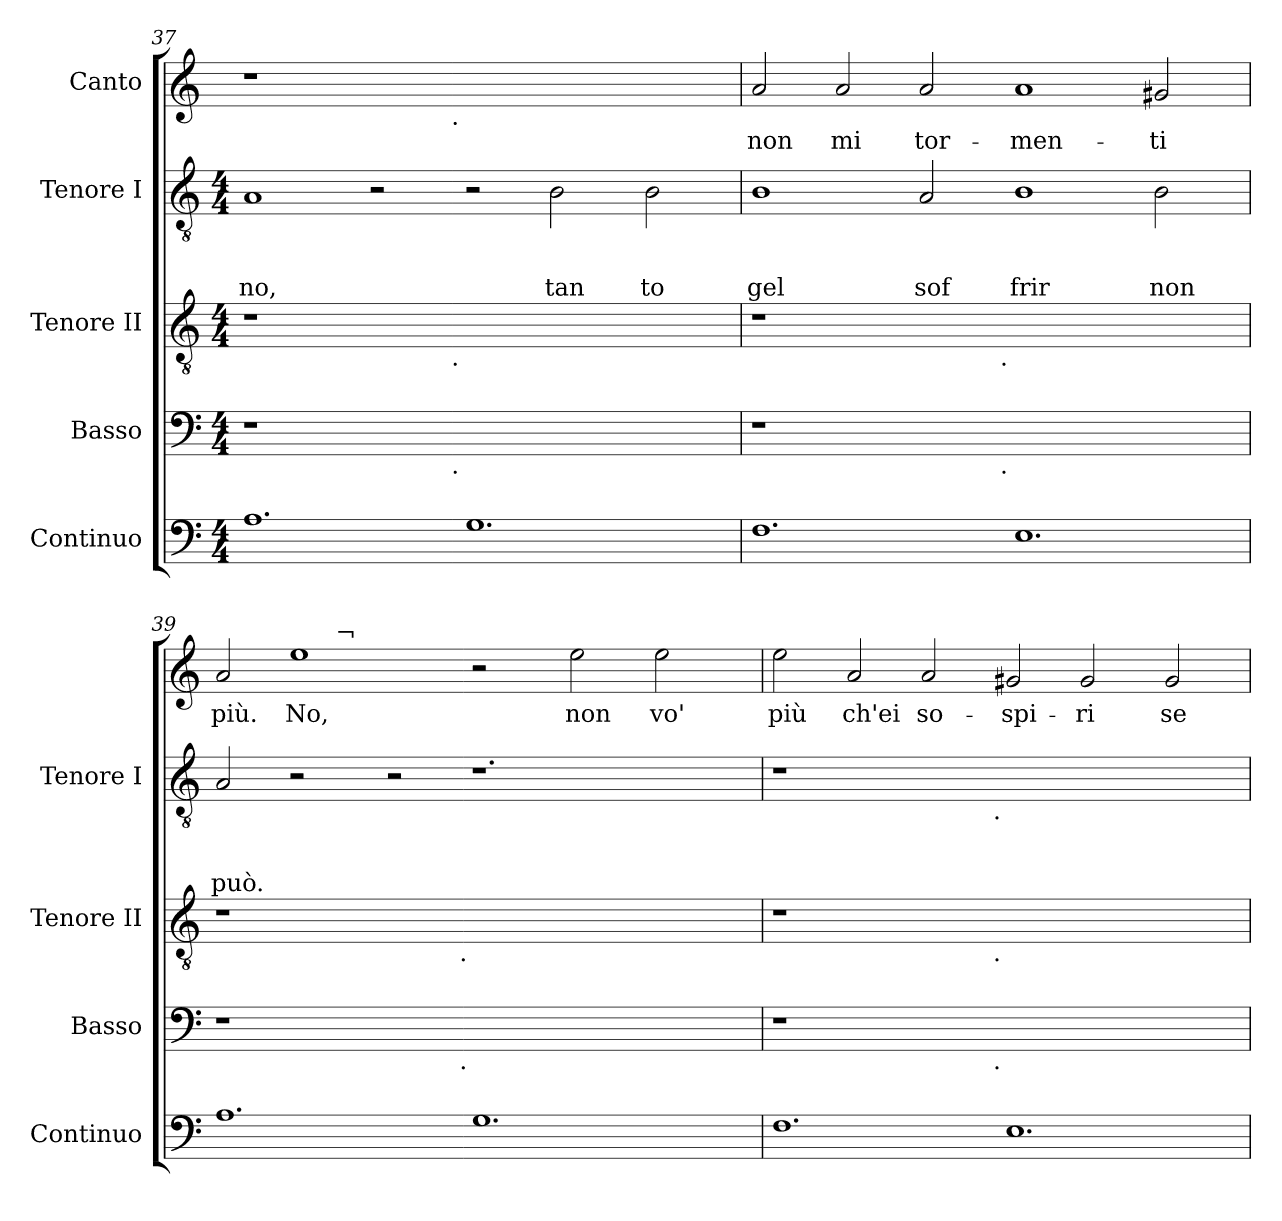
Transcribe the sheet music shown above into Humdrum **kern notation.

**kern	**kern	**kern	**kern	**text	**text	**text	**kern	**text
*part5	*part4	*part3	*part2	*part2	*part2	*part2	*part1	*part1
*staff5	*staff4	*staff3	*staff2	*staff2	*staff2	*staff2	*staff1	*staff1
*I"Continuo	*I"Basso	*I"Tenore II	*I"Tenore I	*	*	*	*I"Canto	*
*I'Continuo	*I'Basso	*I'Tenore II	*I'Tenore I	*	*	*	*	*
*clefF4	*clefF4	*clefGv2	*clefGv2	*	*	*	*clefG2	*
*k[]	*k[]	*k[]	*k[]	*	*	*	*k[]	*
*C:	*C:	*C:	*C:	*	*	*	*C:	*
*M4/4	*M4/4	*M4/4	*M4/4	*	*	*	*	*
=37	=37	=37	=37	=37	=37	=37	=37	=37
!	!	!	!	!	!	!LO:LY:b	!	!
1.A	1r	1r	1A	.	.	no,	1r	.
.	4...ryy	4...ryy	2r	.	.	.	4...ryy	.
!	!	!	!	!	!	!	!LO:TX:b:t=.	!
!	!	!LO:TX:b:t=.	!	!	!	!	!	!
!	!LO:TX:b:t=.	!	!	!	!	!	!	!
.	1ryy	1ryy	.	.	.	.	1ryy	.
1.G	.	.	2r	.	.	.	.	.
!	!	!	!	!	!	!LO:LY:b	!	!
.	.	.	2B\	.	.	tan	.	.
.	2ryy	2ryy	.	.	.	.	2ryy	.
!	!	!	!	!	!	!LO:LY:b	!	!
.	.	.	2B\	.	.	to	.	.
.	32ryy	32ryy	.	.	.	.	32ryy	.
=38	=38	=38	=38	=38	=38	=38	=38	=38
!	!	!	!	!	!	!LO:LY:b	!	!LO:LY:b
1.F	1r	1r	1B	.	.	gel	2a/	non
!	!	!	!	!	!	!	!	!LO:LY:b
.	.	.	.	.	.	.	2a/	mi
!	!	!	!	!	!	!LO:LY:b	!	!LO:LY:b
.	4...ryy	4...ryy	2A/	.	.	sof	2a/	tor-
!	!	!LO:TX:b:t=.	!	!	!	!	!	!
!	!LO:TX:b:t=.	!	!	!	!	!	!	!
.	1ryy	1ryy	.	.	.	.	.	.
!	!	!	!	!	!	!LO:LY:b	!	!LO:LY:b
1.E	.	.	1B	.	.	frir	1a	-men-
.	2ryy	2ryy	.	.	.	.	.	.
!	!	!	!	!	!	!LO:LY:b	!	!LO:LY:b
.	.	.	2B\	.	.	non	2g#X/	-ti
.	32ryy	32ryy	.	.	.	.	.	.
=39	=39	=39	=39	=39	=39	=39	=39	=39
!	!	!	!	!	!	!	!LO:TX:a:t=¬	!
!	!	!	!	!	!	!LO:LY:b	!	!LO:LY:b
*	*	*	*	*	*	*	*^	*
1.A	1r	1r	2A/	.	.	può.	2a/	2ryy	più.
!	!	!	!	!	!	!	!	!	!LO:LY:b
.	.	.	2r	.	.	.	1ee	8..ryy	No,
!	!	!	!	!	!	!	!	!LO:TX:a:t=¬	!
.	.	.	.	.	.	.	.	1ryy	.
.	4...ryy	4...ryy	2r	.	.	.	.	.	.
!	!	!LO:TX:b:t=.	!	!	!	!	!	!	!
!	!LO:TX:b:t=.	!	!	!	!	!	!	!	!
.	1ryy	1ryy	.	.	.	.	.	.	.
1.G	.	.	1.r	.	.	.	2r	.	.
.	.	.	.	.	.	.	.	1ryy	.
!	!	!	!	!	!	!	!	!	!LO:LY:b
.	.	.	.	.	.	.	2ee\	.	non
.	2ryy	2ryy	.	.	.	.	.	.	.
!	!	!	!	!	!	!	!	!	!LO:LY:b
.	.	.	.	.	.	.	2ee\	.	vo'
.	.	.	.	.	.	.	.	4ryy	.
.	32ryy	32ryy	.	.	.	.	.	32ryy	.
=40	=40	=40	=40	=40	=40	=40	=40	=40	=40
!	!	!	!	!	!	!	!	!	!LO:LY:b
*	*	*	*	*	*	*	*v	*v	*
1.F	1r	1r	1r	.	.	.	2ee\	più
!	!	!	!	!	!	!	!	!LO:LY:b
.	.	.	.	.	.	.	2a/	ch'ei
!	!	!	!	!	!	!	!	!LO:LY:b
.	4...ryy	4...ryy	4...ryy	.	.	.	2a/	so-
!	!	!	!LO:TX:b:t=.	!	!	!	!	!
!	!	!LO:TX:b:t=.	!	!	!	!	!	!
!	!LO:TX:b:t=.	!	!	!	!	!	!	!
.	1ryy	1ryy	1ryy	.	.	.	.	.
!	!	!	!	!	!	!	!	!LO:LY:b
1.E	.	.	.	.	.	.	2g#X/	-spi-
!	!	!	!	!	!	!	!	!LO:LY:b
.	.	.	.	.	.	.	2g#/	-ri
.	2ryy	2ryy	2ryy	.	.	.	.	.
!	!	!	!	!	!	!	!	!LO:LY:b
.	.	.	.	.	.	.	2g#/	se
.	32ryy	32ryy	32ryy	.	.	.	.	.
=	=	=	=	=	=	=	=	=
*-	*-	*-	*-	*-	*-	*-	*-	*-
